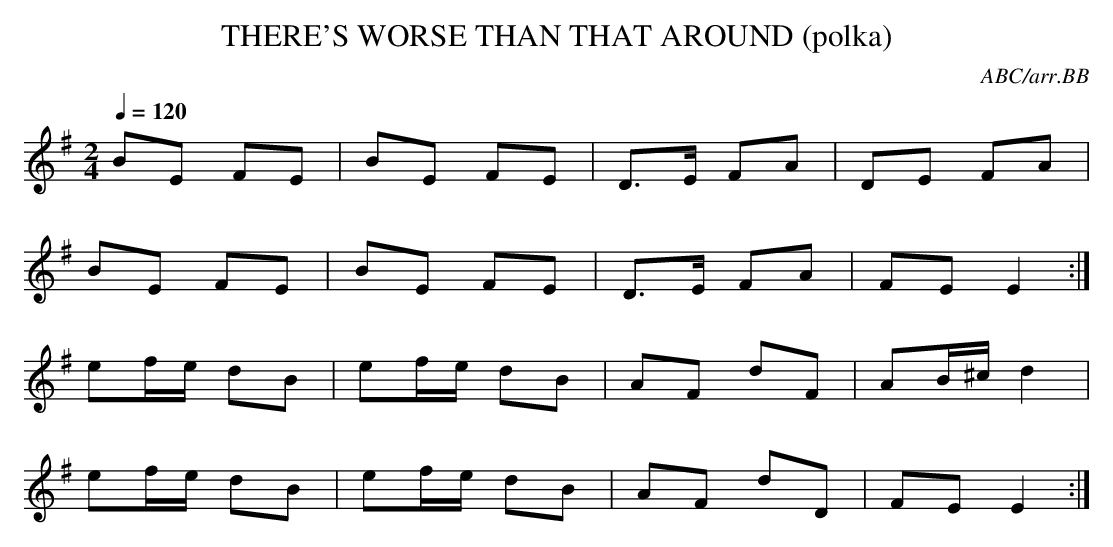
X:1
T:THERE'S WORSE THAN THAT AROUND (polka)
C:ABC/arr.BB
Q:1/4=120
M:2/4
L:1/8
K:Em
BE FE |BE FE|D>E FA| DE FA|
BE FE| BE FE|D>E FA| FE E2:|
ef/e/ dB|ef/e/ dB| AF dF|AB/^c/d2|
ef/e/ dB|ef/e/ dB|AF dD|FE E2:|
